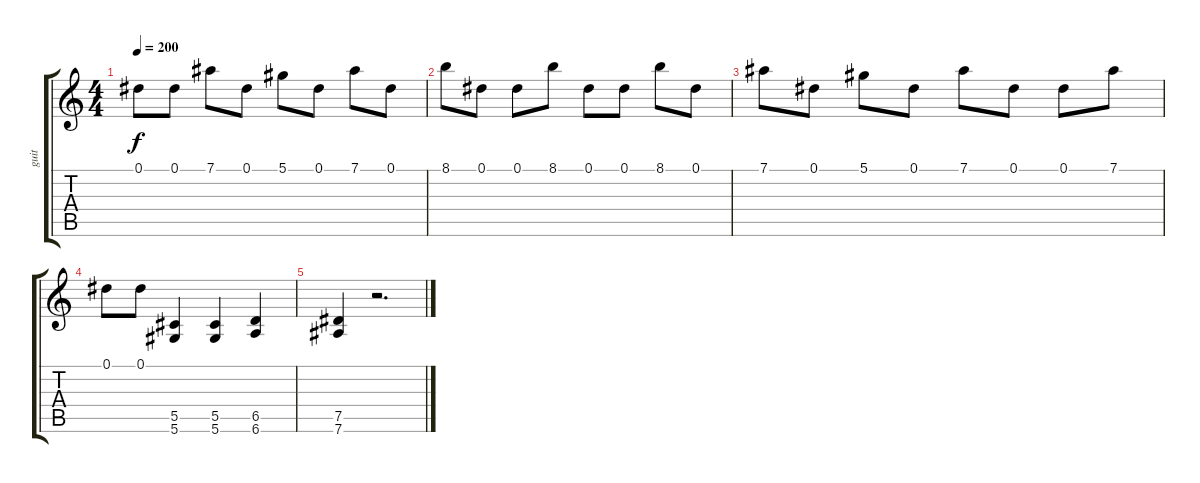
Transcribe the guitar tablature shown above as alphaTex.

\track ("guit" "guit") {instrument distortionguitar}
\staff {score tabs}
\tuning (Eb4 Bb3 Gb3 Db3 Ab2 Eb2) {hide}
\ts (4 4)
\tempo 200
\clef g2
\ks c
0.1.8{dy f} 0.1.8 7.1.8 0.1.8 5.1.8 0.1.8 7.1.8 0.1.8 |
8.1.8 0.1.8 0.1.8 8.1.8 0.1.8 0.1.8 8.1.8 0.1.8 |
7.1.8 0.1.8 5.1.8 0.1.8 7.1.8 0.1.8 0.1.8 7.1.8 |
0.1.8 0.1.8 (5.5 5.6).4 (5.5 5.6).4 (6.5 6.6).4 |
(7.5 7.6).4 r.2{d}
